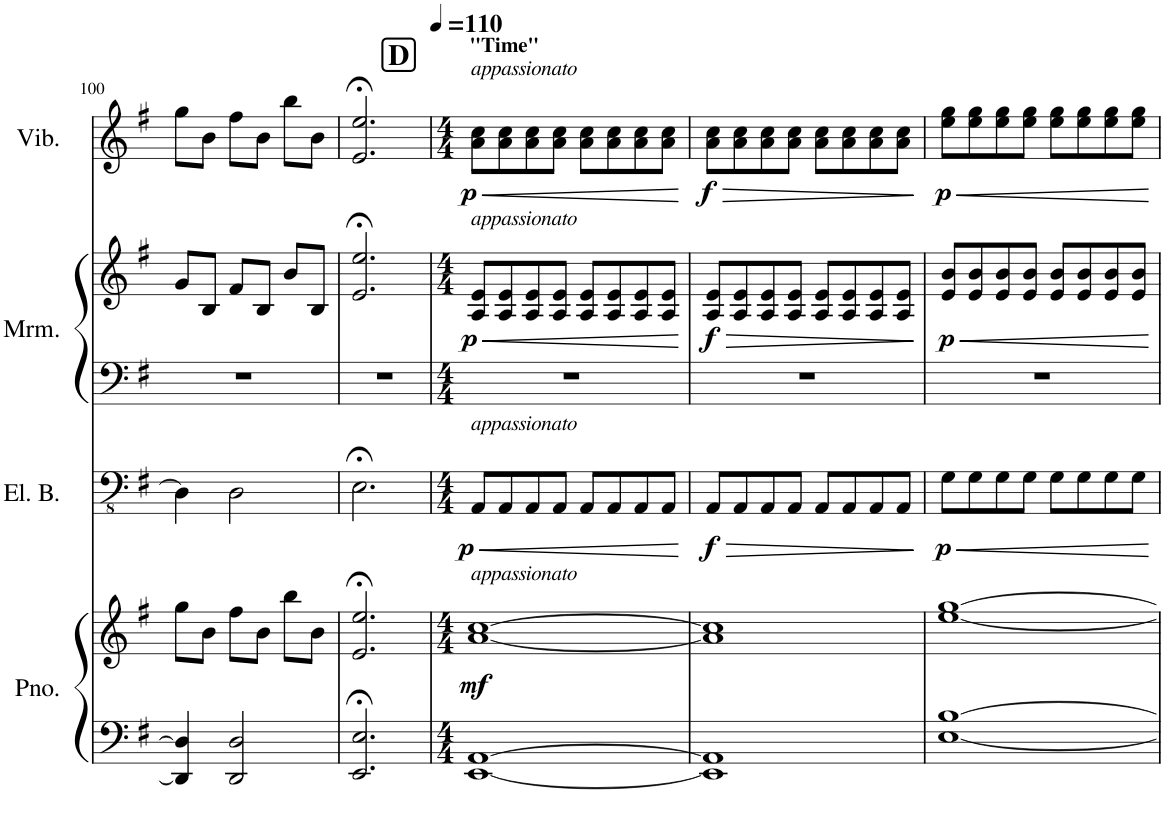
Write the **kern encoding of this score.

**kern	**kern	**dynam	**kern	**dynam	**kern	**dynam	**kern	**dynam
*part4	*part4	*part4	*part3	*part3	*part2	*part2	*part1	*part1
*staff5	*staff4	*staff4/5	*staff3	*staff3	*staff2	*staff2	*staff1	*staff1
*I"Piano	*	*	*I"Electric Bass	*	*I"Marimba	*	*I"Vibraphone	*
*I'Pno.	*	*	*I'El. B.	*	*I'Mrm.	*	*I'Vib.	*
!!LO:PB:g=z
*clefF4	*clefG2	*	*clefFv4	*	*clefG2	*	*clefG2	*
*k[f#]	*k[f#]	*	*k[f#]	*	*k[f#]	*	*k[f#]	*
*M3/4	*M3/4	*	*M3/4	*	*M3/4	*	*M3/4	*
=100	=100	=100	=100	=100	=100	=100	=100	=100
4DD/] 4D/]	8gg\L	.	4DD\]	.	8g/L	.	8gg\L	.
.	8b\J	.	.	.	8B/J	.	8b\J	.
2DD/ 2D/	8ff#\L	.	2DD\	.	8f#/L	.	8ff#\L	.
.	8b\J	.	.	.	8B/J	.	8b\J	.
.	8bb\L	.	.	.	8b/L	.	8bb\L	.
.	8b\J	.	.	.	8B/J	.	8b\J	.
=101	=101	=101	=101	=101	=101	=101	=101	=101
2.EE/;< 2.E/;<	2.e/;< 2.ee/;<	.	2.EE;<\	.	2.e/;< 2.ee/;<	.	2.e/;< 2.ee/;<	.
=102	=102	=102	=102	=102	=102	=102	=102	=102
!!LO:REH:place=s1:a:B:cj:fs=14:t=D
*M4/4	*M4/4	*	*M4/4	*	*M4/4	*	*M4/4	*
*	*	*	*	*	*	*	*MM110	*
!	!	!	!	!	!	!	!LO:TX:a:i:t=appassionato	!
!	!	!	!	!	!	!	!LO:TX:a:B:t="Time"	!
!	!	!	!	!	!LO:TX:a:i:t=appassionato	!	!	!
!	!	!	!LO:TX:a:i:t=appassionato	!	!	!	!	!
!	!LO:TX:a:i:t=appassionato	!	!	!	!	!	!	!
!	!	!LO:DY:b	!	!LO:HP:b	!	!LO:HP:b	!	!LO:HP:b
!	!	!	!	!LO:DY:n=1:b	!	!LO:DY:n=1:b	!	!LO:DY:n=1:b
[1EE [1AA	[1a [1cc	mf	8AAA/L	< p	8A/ 8e/L	< p	8a\ 8cc\L	< p
.	.	.	8AAA/	.	8A/ 8e/	.	8a\ 8cc\	.
.	.	.	8AAA/	.	8A/ 8e/	.	8a\ 8cc\	.
.	.	.	8AAA/J	.	8A/ 8e/J	.	8a\ 8cc\J	.
.	.	.	8AAA/L	.	8A/ 8e/L	.	8a\ 8cc\L	.
.	.	.	8AAA/	.	8A/ 8e/	.	8a\ 8cc\	.
.	.	.	8AAA/	.	8A/ 8e/	.	8a\ 8cc\	.
.	.	.	8AAA/J	.	8A/ 8e/J	.	8a\ 8cc\J	.
.	.	.	.	[	.	[	.	[
=103	=103	=103	=103	=103	=103	=103	=103	=103
!	!	!	!	!LO:HP:b	!	!LO:HP:b	!	!LO:HP:b
!	!	!	!	!LO:DY:n=1:b	!	!LO:DY:n=1:b	!	!LO:DY:n=1:b
1EE] 1AA]	1a] 1cc]	.	8AAA/L	> f	8A/ 8e/L	> f	8a\ 8cc\L	> f
.	.	.	8AAA/	.	8A/ 8e/	.	8a\ 8cc\	.
.	.	.	8AAA/	.	8A/ 8e/	.	8a\ 8cc\	.
.	.	.	8AAA/J	.	8A/ 8e/J	.	8a\ 8cc\J	.
.	.	.	8AAA/L	.	8A/ 8e/L	.	8a\ 8cc\L	.
.	.	.	8AAA/	.	8A/ 8e/	.	8a\ 8cc\	.
.	.	.	8AAA/	.	8A/ 8e/	.	8a\ 8cc\	.
.	.	.	8AAA/J	.	8A/ 8e/J	.	8a\ 8cc\J	.
.	.	.	.	]	.	]	.	]
=104	=104	=104	=104	=104	=104	=104	=104	=104
!	!	!	!	!LO:HP:b	!	!LO:HP:b	!	!LO:HP:b
!	!	!	!	!LO:DY:n=1:b	!	!LO:DY:n=1:b	!	!LO:DY:n=1:b
[1E [1B	[1ee [1gg	.	8GG\L	< p	8e/ 8b/L	< p	8ee\ 8gg\L	< p
.	.	.	8GG\	.	8e/ 8b/	.	8ee\ 8gg\	.
.	.	.	8GG\	.	8e/ 8b/	.	8ee\ 8gg\	.
.	.	.	8GG\J	.	8e/ 8b/J	.	8ee\ 8gg\J	.
.	.	.	8GG\L	.	8e/ 8b/L	.	8ee\ 8gg\L	.
.	.	.	8GG\	.	8e/ 8b/	.	8ee\ 8gg\	.
.	.	.	8GG\	.	8e/ 8b/	.	8ee\ 8gg\	.
.	.	.	8GG\J	.	8e/ 8b/J	.	8ee\ 8gg\J	.
.	.	.	.	[	.	[	.	[
=	=	=	=	=	=	=	=	=
*-	*-	*-	*-	*-	*-	*-	*-	*-
